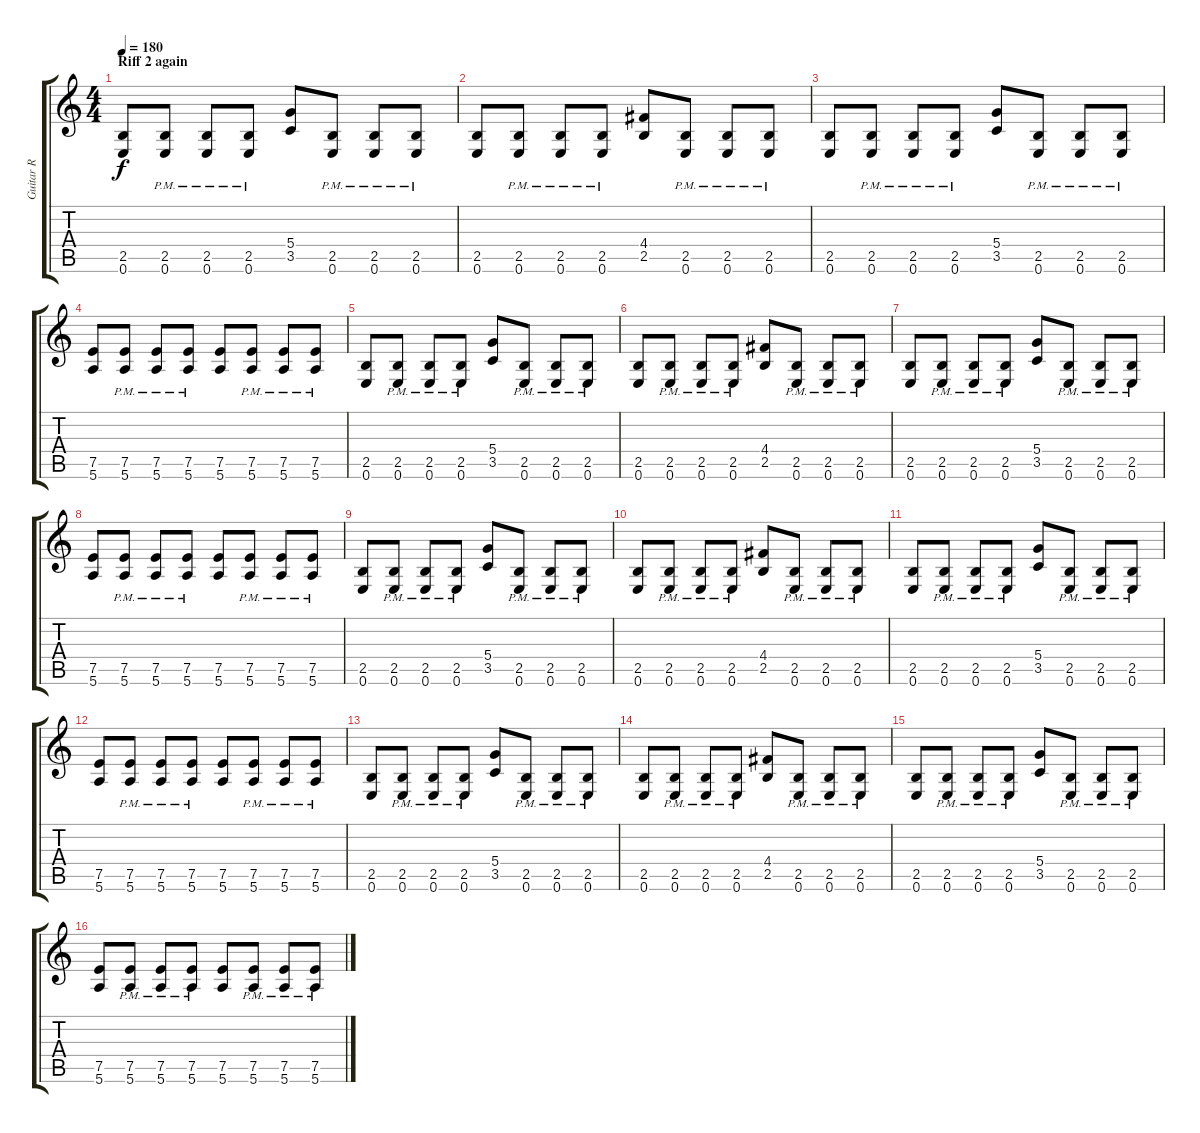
\track ("Guitar R" "Guitar R") {instrument distortionguitar}
\staff {score tabs}
\tuning (E4 B3 G3 D3 A2 E2) {hide}
\ts (4 4)
\section ("" "Riff 2 again")
\tempo 180
\clef g2
\ks c
(2.5 0.6).8{dy f} (2.5{pm} 0.6{pm}).8 (2.5{pm} 0.6{pm}).8 (2.5{pm} 0.6{pm}).8 (5.4 3.5).8 (2.5{pm} 0.6{pm}).8 (2.5{pm} 0.6{pm}).8 (2.5{pm} 0.6{pm}).8 |
(2.5 0.6).8 (2.5{pm} 0.6{pm}).8 (2.5{pm} 0.6{pm}).8 (2.5{pm} 0.6{pm}).8 (4.4 2.5).8 (2.5{pm} 0.6{pm}).8 (2.5{pm} 0.6{pm}).8 (2.5{pm} 0.6{pm}).8 |
(2.5 0.6).8 (2.5{pm} 0.6{pm}).8 (2.5{pm} 0.6{pm}).8 (2.5{pm} 0.6{pm}).8 (5.4 3.5).8 (2.5{pm} 0.6{pm}).8 (2.5{pm} 0.6{pm}).8 (2.5{pm} 0.6{pm}).8 |
(7.5 5.6).8 (7.5{pm} 5.6{pm}).8 (7.5{pm} 5.6{pm}).8 (7.5{pm} 5.6{pm}).8 (7.5 5.6).8 (7.5{pm} 5.6{pm}).8 (7.5{pm} 5.6{pm}).8 (7.5{pm} 5.6{pm}).8 |
(2.5 0.6).8 (2.5{pm} 0.6{pm}).8 (2.5{pm} 0.6{pm}).8 (2.5{pm} 0.6{pm}).8 (5.4 3.5).8 (2.5{pm} 0.6{pm}).8 (2.5{pm} 0.6{pm}).8 (2.5{pm} 0.6{pm}).8 |
(2.5 0.6).8 (2.5{pm} 0.6{pm}).8 (2.5{pm} 0.6{pm}).8 (2.5{pm} 0.6{pm}).8 (4.4 2.5).8 (2.5{pm} 0.6{pm}).8 (2.5{pm} 0.6{pm}).8 (2.5{pm} 0.6{pm}).8 |
(2.5 0.6).8 (2.5{pm} 0.6{pm}).8 (2.5{pm} 0.6{pm}).8 (2.5{pm} 0.6{pm}).8 (5.4 3.5).8 (2.5{pm} 0.6{pm}).8 (2.5{pm} 0.6{pm}).8 (2.5{pm} 0.6{pm}).8 |
(7.5 5.6).8 (7.5{pm} 5.6{pm}).8 (7.5{pm} 5.6{pm}).8 (7.5{pm} 5.6{pm}).8 (7.5 5.6).8 (7.5{pm} 5.6{pm}).8 (7.5{pm} 5.6{pm}).8 (7.5{pm} 5.6{pm}).8 |
(2.5 0.6).8 (2.5{pm} 0.6{pm}).8 (2.5{pm} 0.6{pm}).8 (2.5{pm} 0.6{pm}).8 (5.4 3.5).8 (2.5{pm} 0.6{pm}).8 (2.5{pm} 0.6{pm}).8 (2.5{pm} 0.6{pm}).8 |
(2.5 0.6).8 (2.5{pm} 0.6{pm}).8 (2.5{pm} 0.6{pm}).8 (2.5{pm} 0.6{pm}).8 (4.4 2.5).8 (2.5{pm} 0.6{pm}).8 (2.5{pm} 0.6{pm}).8 (2.5{pm} 0.6{pm}).8 |
(2.5 0.6).8 (2.5{pm} 0.6{pm}).8 (2.5{pm} 0.6{pm}).8 (2.5{pm} 0.6{pm}).8 (5.4 3.5).8 (2.5{pm} 0.6{pm}).8 (2.5{pm} 0.6{pm}).8 (2.5{pm} 0.6{pm}).8 |
(7.5 5.6).8 (7.5{pm} 5.6{pm}).8 (7.5{pm} 5.6{pm}).8 (7.5{pm} 5.6{pm}).8 (7.5 5.6).8 (7.5{pm} 5.6{pm}).8 (7.5{pm} 5.6{pm}).8 (7.5{pm} 5.6{pm}).8 |
(2.5 0.6).8 (2.5{pm} 0.6{pm}).8 (2.5{pm} 0.6{pm}).8 (2.5{pm} 0.6{pm}).8 (5.4 3.5).8 (2.5{pm} 0.6{pm}).8 (2.5{pm} 0.6{pm}).8 (2.5{pm} 0.6{pm}).8 |
(2.5 0.6).8 (2.5{pm} 0.6{pm}).8 (2.5{pm} 0.6{pm}).8 (2.5{pm} 0.6{pm}).8 (4.4 2.5).8 (2.5{pm} 0.6{pm}).8 (2.5{pm} 0.6{pm}).8 (2.5{pm} 0.6{pm}).8 |
(2.5 0.6).8 (2.5{pm} 0.6{pm}).8 (2.5{pm} 0.6{pm}).8 (2.5{pm} 0.6{pm}).8 (5.4 3.5).8 (2.5{pm} 0.6{pm}).8 (2.5{pm} 0.6{pm}).8 (2.5{pm} 0.6{pm}).8 |
(7.5 5.6).8 (7.5{pm} 5.6{pm}).8 (7.5{pm} 5.6{pm}).8 (7.5{pm} 5.6{pm}).8 (7.5 5.6).8 (7.5{pm} 5.6{pm}).8 (7.5{pm} 5.6{pm}).8 (7.5{pm} 5.6{pm}).8
